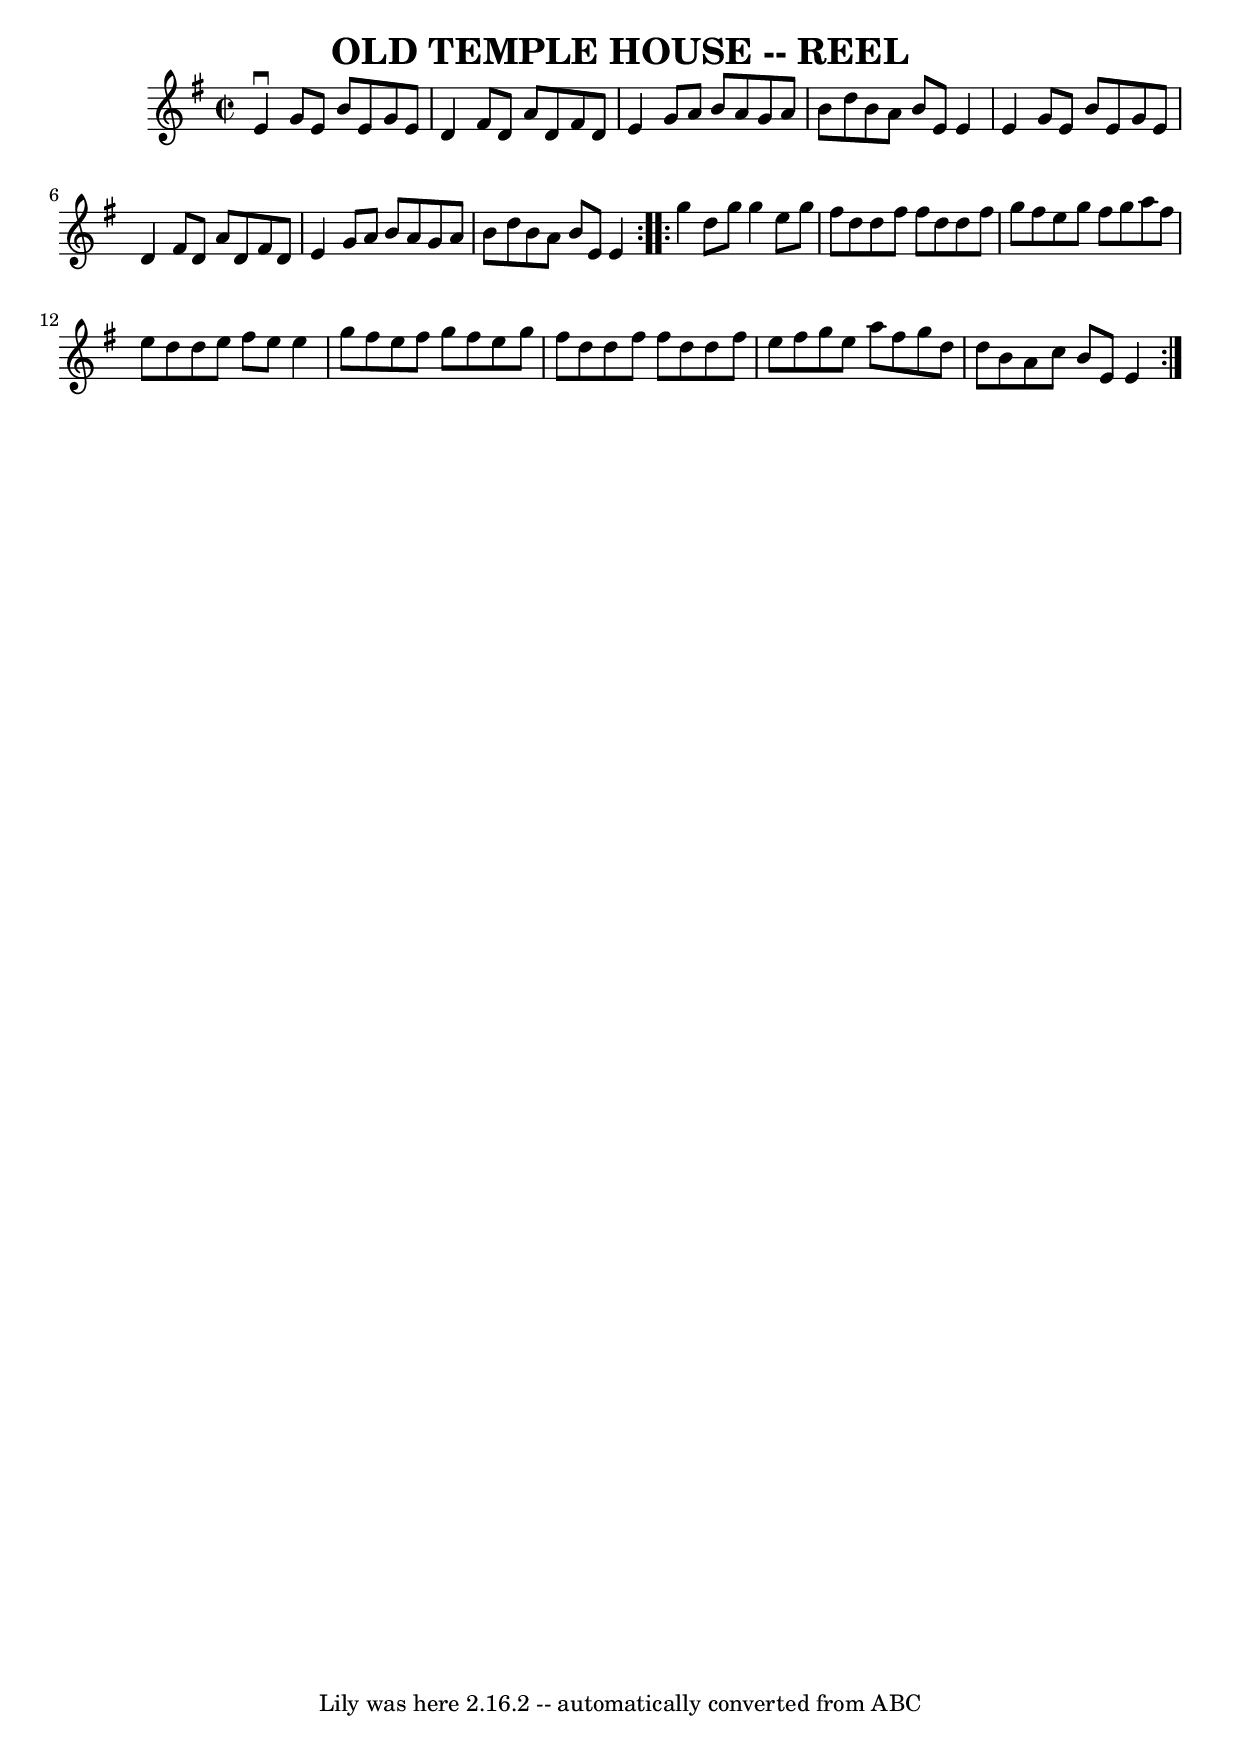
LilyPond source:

\version "2.16.2"
\include "Mammoth.ily"
\header {
  %% book = "Ryan's Mammoth Collection of Fiddle Tunes"
  crossRefNumber = "1"
  footnotes = ""
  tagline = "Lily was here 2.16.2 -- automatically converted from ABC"
  title = "OLD TEMPLE HOUSE -- REEL"

}
voicedefault =  {



  \repeat volta 2 {

    \override Staff.TimeSignature #'style = #'C
    \time 2/2 
    \key e \minor
 e'4^\downbow g'8 e'8 b'8 e'8 g'8    
    e'8    |
    d'4 fis'8 d'8 a'8 d'8 fis'8 d'8    |
    
    e'4 g'8 a'8 b'8 a'8 g'8 a'8    |
    b'8 d''8    
    b'8 a'8 b'8 e'8 e'4        |
    e'4 g'8 e'8 b'8    
    e'8 g'8 e'8    |
    d'4 fis'8 d'8 a'8 d'8 fis'8    
    d'8    |
    e'4 g'8 a'8 b'8 a'8 g'8 a'8    |
    
    b'8 d''8 b'8 a'8 b'8 e'8 e'4    
  }     
  \repeat volta 2 {
    
    g''4 d''8 g''8 g''4 e''8 g''8    |
    fis''8 d''8    
    d''8 fis''8 fis''8 d''8 d''8 fis''8    |
    g''8 fis''8 
    e''8 g''8 fis''8 g''8 a''8 fis''8    |
    e''8 d''8  
    d''8 e''8 fis''8 e''8 e''4        |
    g''8 fis''8    
    e''8 fis''8 g''8 fis''8 e''8 g''8    |
    fis''8 d''8   
    d''8 fis''8 fis''8 d''8 d''8 fis''8    |
    e''8    
    fis''8 g''8 e''8 a''8 fis''8 g''8 d''8    |
    d''8    
    b'8 a'8 c''8 b'8 e'8 e'4    
  }   

}

\score{
  <<

    \context Staff="default"
    {
      \voicedefault 
      
    }

  >>
  \layout {
    
  }
  \midi {
  }

}
